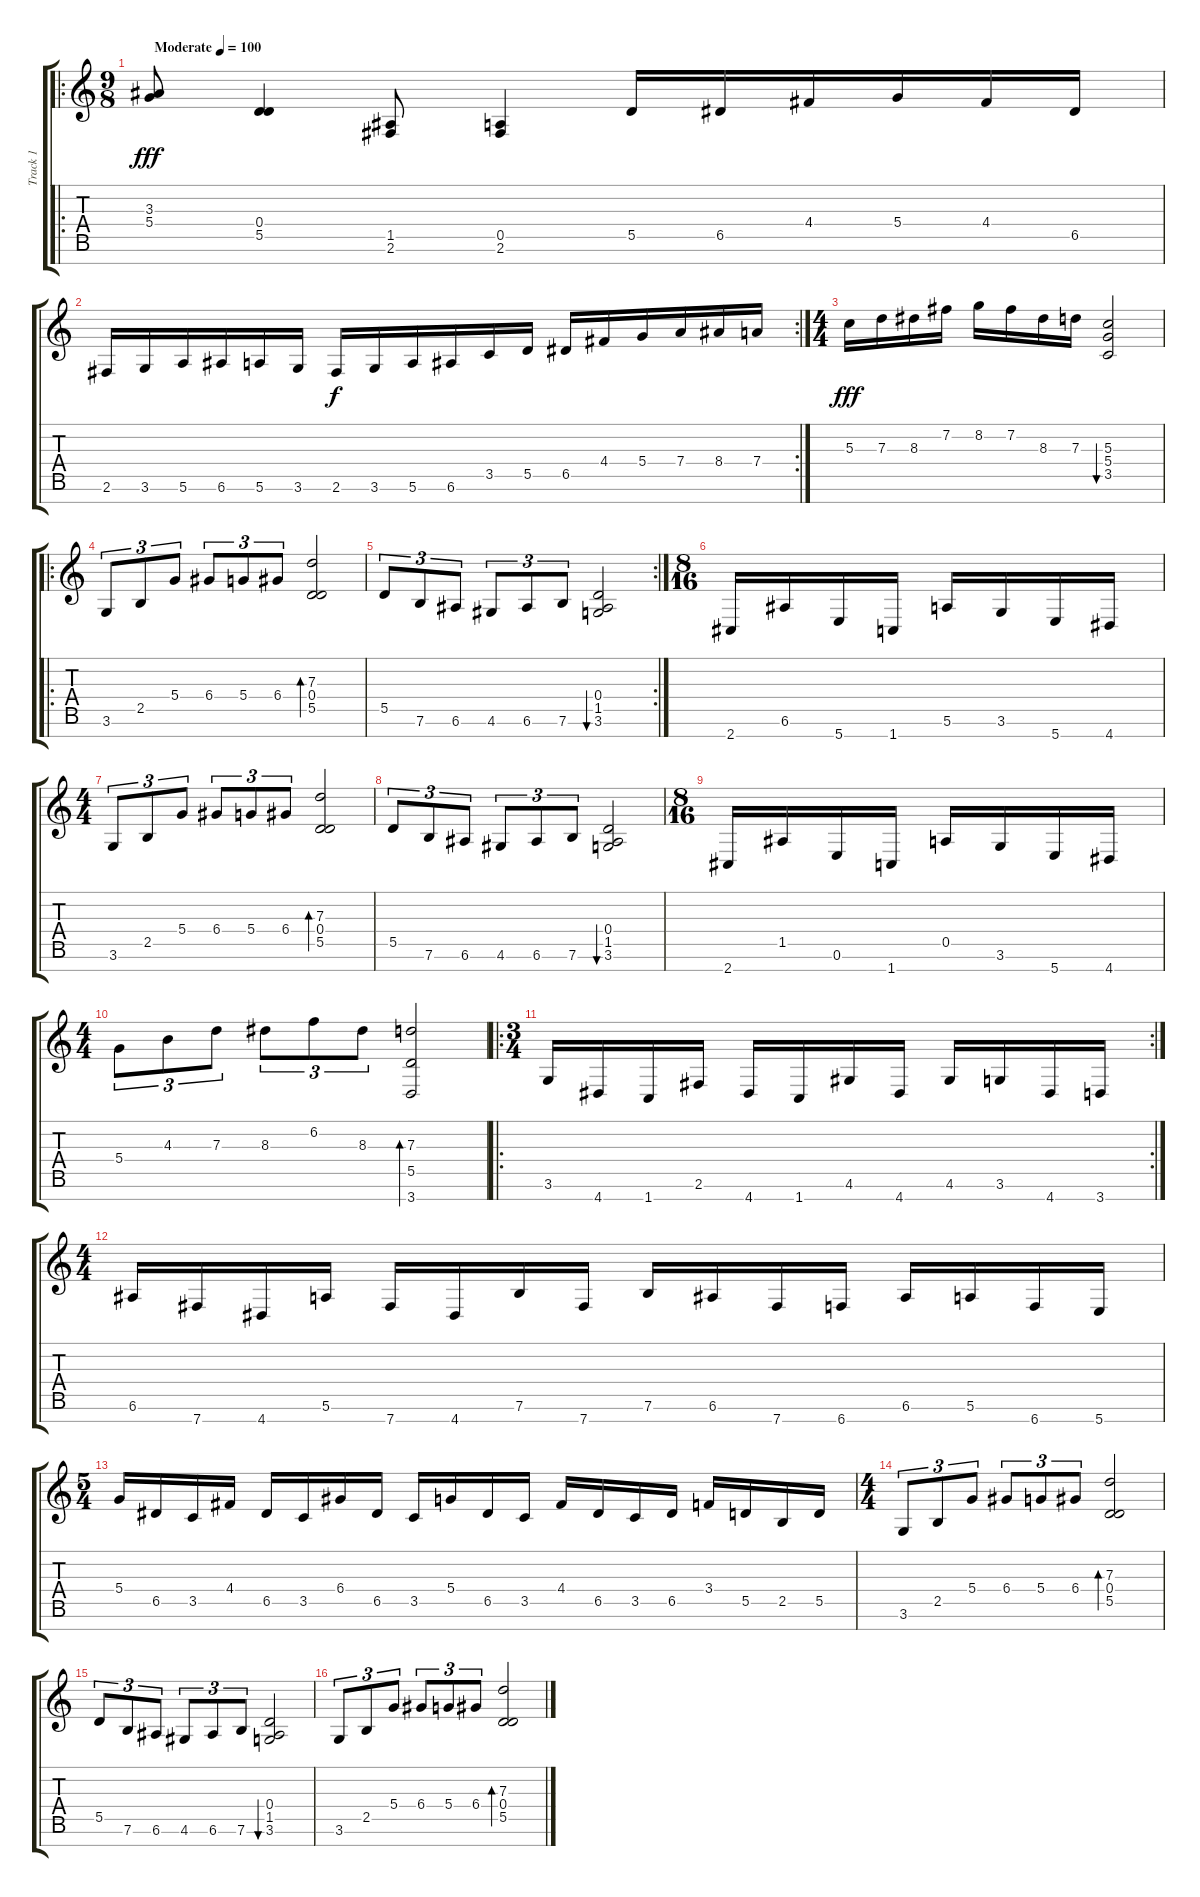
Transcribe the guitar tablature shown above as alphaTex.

\track ("Track 1" "Track 1") {instrument electricguitarclean}
\staff {score tabs}
\tuning (E4 B3 G3 D3 A2 E2 B1) {hide}
\ro
\ts (9 8)
\tempo (100 "Moderate")
\clef g2
\ks c
(3.3 5.4).8{dy fff instrument electricguitarclean} (0.4 5.5).4 (1.5 2.6).8 (0.5 2.6).4 5.5.16 6.5.16 4.4.16 5.4.16 4.4.16 6.5.16 |
\rc 2
2.6.16 3.6.16 5.6.16 6.6.16 5.6.16 3.6.16 2.6.16{dy f} 3.6.16 5.6.16 6.6.16 3.5.16 5.5.16 6.5.16 4.4.16 5.4.16 7.4.16 8.4.16 7.4.16 |
\ts (4 4)
5.3.16{dy fff} 7.3.16 8.3.16 7.2.16 8.2.16 7.2.16 8.3.16 7.3.16 (5.3 5.4 3.5).2{bu 480} |
\ro
3.6.8{tu (3 2)} 2.5.8{tu (3 2)} 5.4.8{tu (3 2)} 6.4.8{tu (3 2)} 5.4.8{tu (3 2)} 6.4.8{tu (3 2)} (7.3 0.4 5.5).2{bd 240} |
\rc 2
5.5.8{tu (3 2)} 7.6.8{tu (3 2)} 6.6.8{tu (3 2)} 4.6.8{tu (3 2)} 6.6.8{tu (3 2)} 7.6.8{tu (3 2)} (0.4 1.5 3.6).2{bu 240} |
\ts (8 16)
2.7.16 6.6.16 5.7.16 1.7.16 5.6.16 3.6.16 5.7.16 4.7.16 |
\ts (4 4)
3.6.8{tu (3 2)} 2.5.8{tu (3 2)} 5.4.8{tu (3 2)} 6.4.8{tu (3 2)} 5.4.8{tu (3 2)} 6.4.8{tu (3 2)} (7.3 0.4 5.5).2{bd 240} |
5.5.8{tu (3 2)} 7.6.8{tu (3 2)} 6.6.8{tu (3 2)} 4.6.8{tu (3 2)} 6.6.8{tu (3 2)} 7.6.8{tu (3 2)} (0.4 1.5 3.6).2{bu 240} |
\ts (8 16)
2.7.16 1.5.16 0.6.16 1.7.16 0.5.16 3.6.16 5.7.16 4.7.16 |
\ts (4 4)
5.4.8{tu (3 2)} 4.3.8{tu (3 2)} 7.3.8{tu (3 2)} 8.3.8{tu (3 2)} 6.2.8{tu (3 2)} 8.3.8{tu (3 2)} (7.3 5.5 3.7).2{bd 240} |
\ro
\rc 2
\ts (3 4)
3.6.16 4.7.16 1.7.16 2.6.16 4.7.16 1.7.16 4.6.16 4.7.16 4.6.16 3.6.16 4.7.16 3.7.16 |
\ts (4 4)
6.6.16 7.7.16 4.7.16 5.6.16 7.7.16 4.7.16 7.6.16 7.7.16 7.6.16 6.6.16 7.7.16 6.7.16 6.6.16 5.6.16 6.7.16 5.7.16 |
\ts (5 4)
5.4.16 6.5.16 3.5.16 4.4.16 6.5.16 3.5.16 6.4.16 6.5.16 3.5.16 5.4.16 6.5.16 3.5.16 4.4.16 6.5.16 3.5.16 6.5.16 3.4.16 5.5.16 2.5.16 5.5.16 |
\ts (4 4)
3.6.8{tu (3 2)} 2.5.8{tu (3 2)} 5.4.8{tu (3 2)} 6.4.8{tu (3 2)} 5.4.8{tu (3 2)} 6.4.8{tu (3 2)} (7.3 0.4 5.5).2{bd 240} |
5.5.8{tu (3 2)} 7.6.8{tu (3 2)} 6.6.8{tu (3 2)} 4.6.8{tu (3 2)} 6.6.8{tu (3 2)} 7.6.8{tu (3 2)} (0.4 1.5 3.6).2{bu 240} |
3.6.8{tu (3 2)} 2.5.8{tu (3 2)} 5.4.8{tu (3 2)} 6.4.8{tu (3 2)} 5.4.8{tu (3 2)} 6.4.8{tu (3 2)} (7.3 0.4 5.5).2{bd 240}
